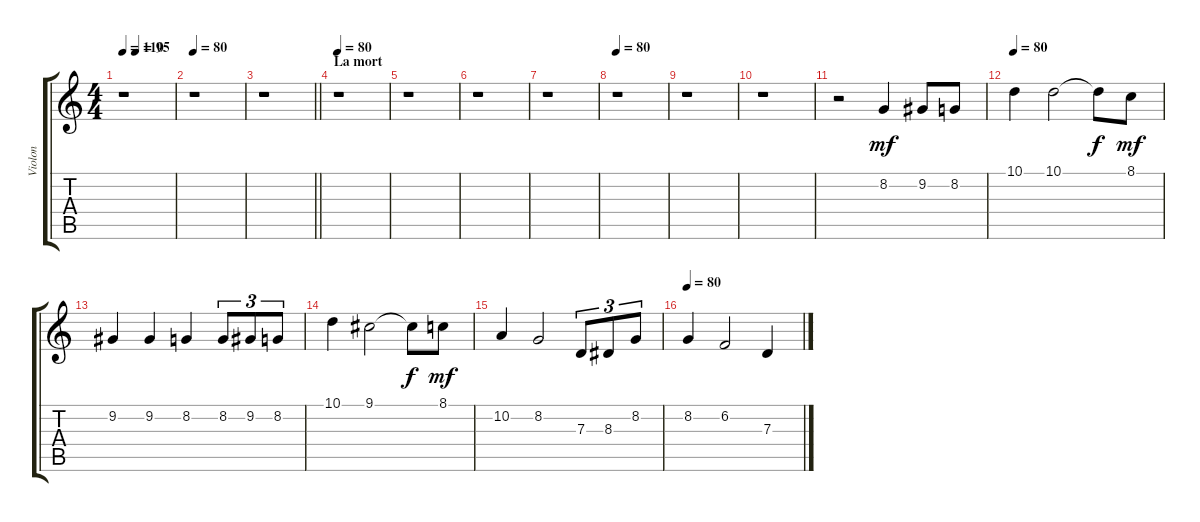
\track ("Violon" "Violon") {instrument violin}
\staff {score tabs}
\tuning (E4 B3 G3 D3 A2 E2) {hide}
\ts (4 4)
\tempo 110
\tempo (95 0.25)
\clef g2
\ks c
r.1{dy f} |
\tempo 80
r.1 |
\barLineRight lightlight
r.1 |
\section ("" "La mort")
\tempo 80
r.1 |
r.1 |
r.1 |
r.1 |
\tempo 80
r.1 |
r.1 |
r.1 |
r.2 8.2.4{dy mf volume 10} 9.2.8 8.2.8 |
\tempo 80
10.1.4 10.1.2 10.1{t}.8{dy f} 8.1.8{dy mf} |
9.2.4 9.2.4 8.2.4 8.2.8{tu (3 2)} 9.2.8{tu (3 2)} 8.2.8{tu (3 2)} |
10.1.4 9.1.2 9.1{t}.8{dy f} 8.1.8{dy mf} |
10.2.4 8.2.2 7.3.8{tu (3 2)} 8.3.8{tu (3 2)} 8.2.8{tu (3 2)} |
\tempo 80
8.2.4 6.2.2 7.3.4
